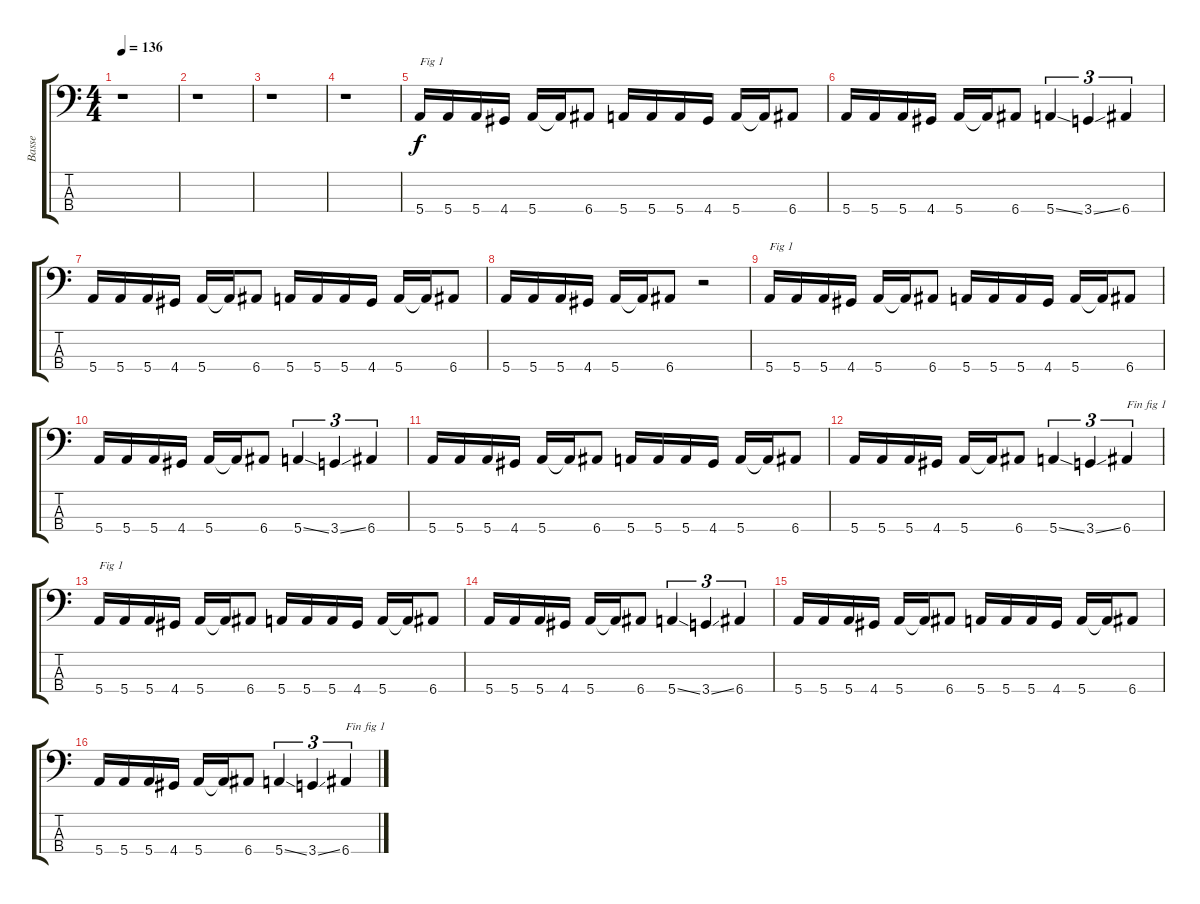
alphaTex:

\track ("Basse" "Basse") {instrument electricbasspick}
\staff {score tabs}
\tuning (G2 D2 A1 E1) {hide}
\ts (4 4)
\tempo 136
\clef f4
\ks c
r.1{dy f} |
r.1 |
r.1 |
r.1 |
5.4.16{txt "Fig 1"} 5.4.16 5.4.16 4.4.16 5.4.16 5.4{t}.16 6.4.8 5.4.16 5.4.16 5.4.16 4.4.16 5.4.16 5.4{t}.16 6.4.8 |
5.4.16 5.4.16 5.4.16 4.4.16 5.4.16 5.4{t}.16 6.4.8 5.4{ss}.4{tu (3 2)} 3.4{ss}.4{tu (3 2)} 6.4.4{tu (3 2)} |
5.4.16 5.4.16 5.4.16 4.4.16 5.4.16 5.4{t}.16 6.4.8 5.4.16 5.4.16 5.4.16 4.4.16 5.4.16 5.4{t}.16 6.4.8 |
5.4.16 5.4.16 5.4.16 4.4.16 5.4.16 5.4{t}.16 6.4.8 r.2 |
5.4.16{txt "Fig 1"} 5.4.16 5.4.16 4.4.16 5.4.16 5.4{t}.16 6.4.8 5.4.16 5.4.16 5.4.16 4.4.16 5.4.16 5.4{t}.16 6.4.8 |
5.4.16 5.4.16 5.4.16 4.4.16 5.4.16 5.4{t}.16 6.4.8 5.4{ss}.4{tu (3 2)} 3.4{ss}.4{tu (3 2)} 6.4.4{tu (3 2)} |
5.4.16 5.4.16 5.4.16 4.4.16 5.4.16 5.4{t}.16 6.4.8 5.4.16 5.4.16 5.4.16 4.4.16 5.4.16 5.4{t}.16 6.4.8 |
5.4.16 5.4.16 5.4.16 4.4.16 5.4.16 5.4{t}.16 6.4.8 5.4{ss}.4{tu (3 2)} 3.4{ss}.4{tu (3 2)} 6.4.4{tu (3 2) txt "Fin fig 1"} |
5.4.16{txt "Fig 1"} 5.4.16 5.4.16 4.4.16 5.4.16 5.4{t}.16 6.4.8 5.4.16 5.4.16 5.4.16 4.4.16 5.4.16 5.4{t}.16 6.4.8 |
5.4.16 5.4.16 5.4.16 4.4.16 5.4.16 5.4{t}.16 6.4.8 5.4{ss}.4{tu (3 2)} 3.4{ss}.4{tu (3 2)} 6.4.4{tu (3 2)} |
5.4.16 5.4.16 5.4.16 4.4.16 5.4.16 5.4{t}.16 6.4.8 5.4.16 5.4.16 5.4.16 4.4.16 5.4.16 5.4{t}.16 6.4.8 |
5.4.16 5.4.16 5.4.16 4.4.16 5.4.16 5.4{t}.16 6.4.8 5.4{ss}.4{tu (3 2)} 3.4{ss}.4{tu (3 2)} 6.4.4{tu (3 2) txt "Fin fig 1"}
